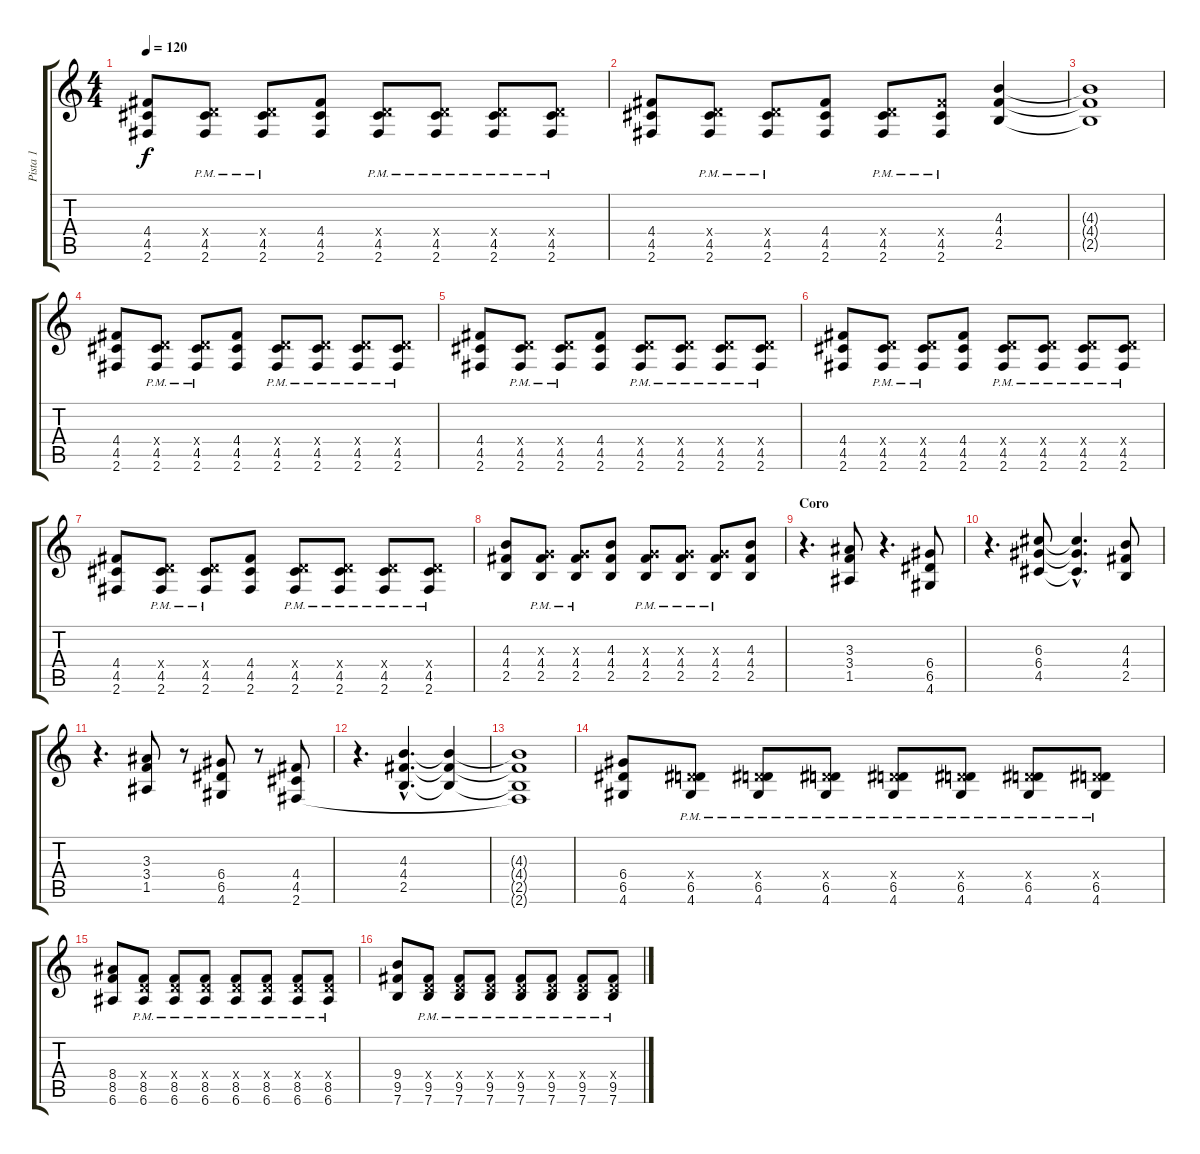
\track ("Pista 1" "Pista 1") {instrument overdrivenguitar}
\staff {score tabs}
\tuning (E4 B3 G3 D3 A2 E2) {hide}
\ts (4 4)
\tempo 120
\clef g2
\ks c
(4.4 4.5 2.6).8{dy f} (0.4{x} 4.5{pm} 2.6{pm}).8 (0.4{x} 4.5{pm} 2.6{pm}).8 (4.4 4.5 2.6).8 (0.4{x} 4.5{pm} 2.6{pm}).8 (0.4{x} 4.5{pm} 2.6{pm}).8 (0.4{x} 4.5{pm} 2.6{pm}).8 (0.4{x} 4.5{pm} 2.6{pm}).8 |
(4.4 4.5 2.6).8 (0.4{x} 4.5{pm} 2.6{pm}).8 (0.4{x} 4.5{pm} 2.6{pm}).8 (4.4 4.5 2.6).8 (0.4{x} 4.5{pm} 2.6{pm}).8 (4.4{x} 4.5{pm} 2.6{pm}).8 (4.3 4.4 2.5).4 |
(4.3{t} 4.4{t} 2.5{t}).1 |
(4.4 4.5 2.6).8 (0.4{x} 4.5{pm} 2.6{pm}).8 (0.4{x} 4.5{pm} 2.6{pm}).8 (4.4 4.5 2.6).8 (0.4{x} 4.5{pm} 2.6{pm}).8 (0.4{x} 4.5{pm} 2.6{pm}).8 (0.4{x} 4.5{pm} 2.6{pm}).8 (0.4{x} 4.5{pm} 2.6{pm}).8 |
(4.4 4.5 2.6).8 (0.4{x} 4.5{pm} 2.6{pm}).8 (0.4{x} 4.5{pm} 2.6{pm}).8 (4.4 4.5 2.6).8 (0.4{x} 4.5{pm} 2.6{pm}).8 (0.4{x} 4.5{pm} 2.6{pm}).8 (0.4{x} 4.5{pm} 2.6{pm}).8 (0.4{x} 4.5{pm} 2.6{pm}).8 |
(4.4 4.5 2.6).8 (0.4{x} 4.5{pm} 2.6{pm}).8 (0.4{x} 4.5{pm} 2.6{pm}).8 (4.4 4.5 2.6).8 (0.4{x} 4.5{pm} 2.6{pm}).8 (0.4{x} 4.5{pm} 2.6{pm}).8 (0.4{x} 4.5{pm} 2.6{pm}).8 (0.4{x} 4.5{pm} 2.6{pm}).8 |
(4.4 4.5 2.6).8 (0.4{x} 4.5{pm} 2.6{pm}).8 (0.4{x} 4.5{pm} 2.6{pm}).8 (4.4 4.5 2.6).8 (0.4{x} 4.5{pm} 2.6{pm}).8 (0.4{x} 4.5{pm} 2.6{pm}).8 (0.4{x} 4.5{pm} 2.6{pm}).8 (0.4{x} 4.5{pm} 2.6{pm}).8 |
(4.3 4.4 2.5).8 (0.3{x} 4.4{pm} 2.5{pm}).8 (0.3{x} 4.4{pm} 2.5{pm}).8 (4.3 4.4 2.5).8 (0.3{x} 4.4{pm} 2.5{pm}).8 (0.3{x} 4.4{pm} 2.5{pm}).8 (0.3{x} 4.4{pm} 2.5{pm}).8 (4.3 4.4 2.5).8 |
\section ("" "Coro")
r.4{d} (3.3 3.4 1.5).8 r.4{d} (6.4 6.5 4.6).8 |
r.4{d} (6.3 6.4 4.5).8 (6.3{hac t} 6.4{hac t} 4.5{hac t}).4{d} (4.3 4.4 2.5).8 |
r.4{d} (3.3 3.4 1.5).8 r.8 (6.4 6.5 4.6).8 r.8 (4.4 4.5 2.6).8 |
r.4{d} (4.3{hac} 4.4{hac} 2.5{hac}).4{d} (4.3{t} 4.4{t} 2.5{t}).4 |
(4.3{t} 4.4{t} 2.5{t} 2.6{t}).1 |
(6.4 6.5 4.6).8 (0.4{x} 6.5{pm} 4.6{pm}).8 (0.4{x} 6.5{pm} 4.6{pm}).8 (0.4{x} 6.5{pm} 4.6{pm}).8 (0.4{x} 6.5{pm} 4.6{pm}).8 (0.4{x} 6.5{pm} 4.6{pm}).8 (0.4{x} 6.5{pm} 4.6{pm}).8 (0.4{x} 6.5{pm} 4.6{pm}).8 |
(8.4 8.5 6.6).8 (0.4{x} 8.5{pm} 6.6{pm}).8 (0.4{x} 8.5{pm} 6.6{pm}).8 (0.4{x} 8.5{pm} 6.6{pm}).8 (0.4{x} 8.5{pm} 6.6{pm}).8 (0.4{x} 8.5{pm} 6.6{pm}).8 (0.4{x} 8.5{pm} 6.6{pm}).8 (0.4{x} 8.5{pm} 6.6{pm}).8 |
(9.4 9.5 7.6).8 (0.4{x} 9.5{pm} 7.6{pm}).8 (0.4{x} 9.5{pm} 7.6{pm}).8 (0.4{x} 9.5{pm} 7.6{pm}).8 (0.4{x} 9.5{pm} 7.6{pm}).8 (0.4{x} 9.5{pm} 7.6{pm}).8 (0.4{x} 9.5{pm} 7.6{pm}).8 (0.4{x} 9.5{pm} 7.6{pm}).8
